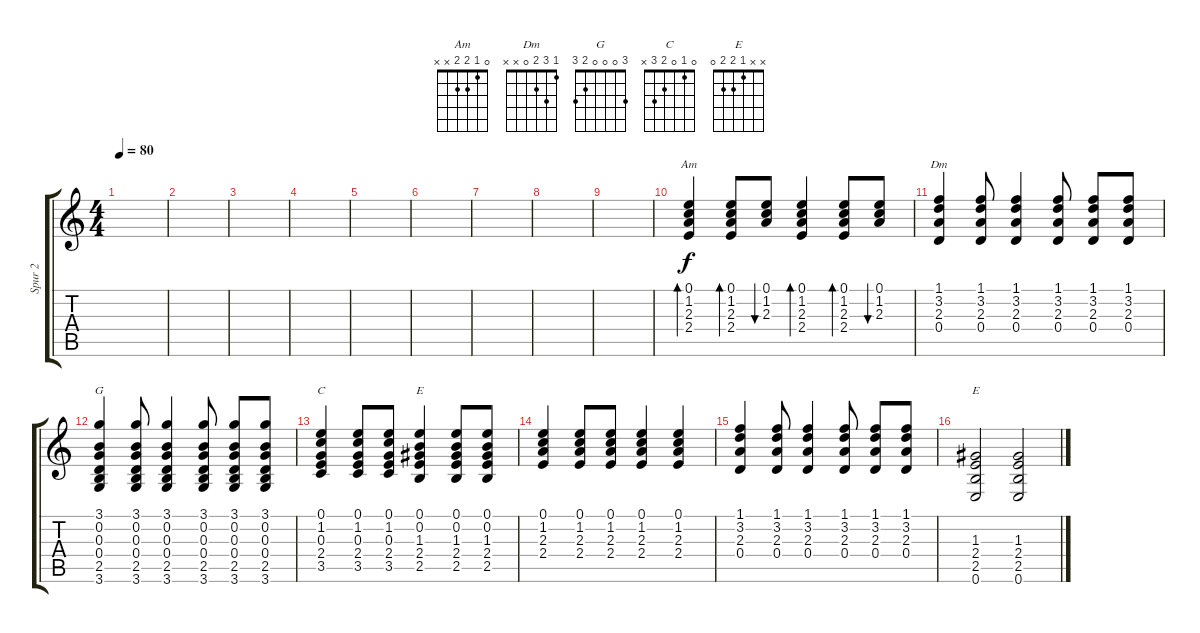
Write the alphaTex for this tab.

\track ("Spur 2" "Spur 2") {instrument acousticguitarnylon}
\staff {score tabs}
\tuning (E4 B3 G3 D3 A2 E2) {hide}
\chord ("Am" 0 1 2 2 x x)
\chord ("Dm" 1 3 2 0 x x)
\chord ("G" 3 0 0 0 2 3)
\chord ("C" 0 1 0 2 3 x)
\chord ("E" 0 0 1 2 2 x)
\chord ("E" x x 1 2 2 0)
\ts (4 4)
\tempo 80
\clef g2
\ks c
|
|
|
|
|
|
|
|
|
(0.1 1.2 2.3 2.4).4{bd 60 ch "Am"} (0.1 1.2 2.3 2.4).8{bd 60} (0.1 1.2 2.3).8{bu 60} (0.1 1.2 2.3 2.4).4{bd 60} (0.1 1.2 2.3 2.4).8{bd 60} (0.1 1.2 2.3).8{bu 60} |
(1.1 3.2 2.3 0.4).4{ch "Dm"} (1.1 3.2 2.3 0.4).8 (1.1 3.2 2.3 0.4).4 (1.1 3.2 2.3 0.4).8 (1.1 3.2 2.3 0.4).8 (1.1 3.2 2.3 0.4).8 |
(3.1 0.2 0.3 0.4 2.5 3.6).4{ch "G"} (3.1 0.2 0.3 0.4 2.5 3.6).8 (3.1 0.2 0.3 0.4 2.5 3.6).4 (3.1 0.2 0.3 0.4 2.5 3.6).8 (3.1 0.2 0.3 0.4 2.5 3.6).8 (3.1 0.2 0.3 0.4 2.5 3.6).8 |
(0.1 1.2 0.3 2.4 3.5).4{ch "C"} (0.1 1.2 0.3 2.4 3.5).8 (0.1 1.2 0.3 2.4 3.5).8 (0.1 0.2 1.3 2.4 2.5).4{ch "E"} (0.1 0.2 1.3 2.4 2.5).8 (0.1 0.2 1.3 2.4 2.5).8 |
(0.1 1.2 2.3 2.4).4 (0.1 1.2 2.3 2.4).8 (0.1 1.2 2.3 2.4).8 (0.1 1.2 2.3 2.4).4 (0.1 1.2 2.3 2.4).4 |
(1.1 3.2 2.3 0.4).4 (1.1 3.2 2.3 0.4).8 (1.1 3.2 2.3 0.4).4 (1.1 3.2 2.3 0.4).8 (1.1 3.2 2.3 0.4).8 (1.1 3.2 2.3 0.4).8 |
(1.3 2.4 2.5 0.6).2{ch "E"} (1.3 2.4 2.5 0.6).2
